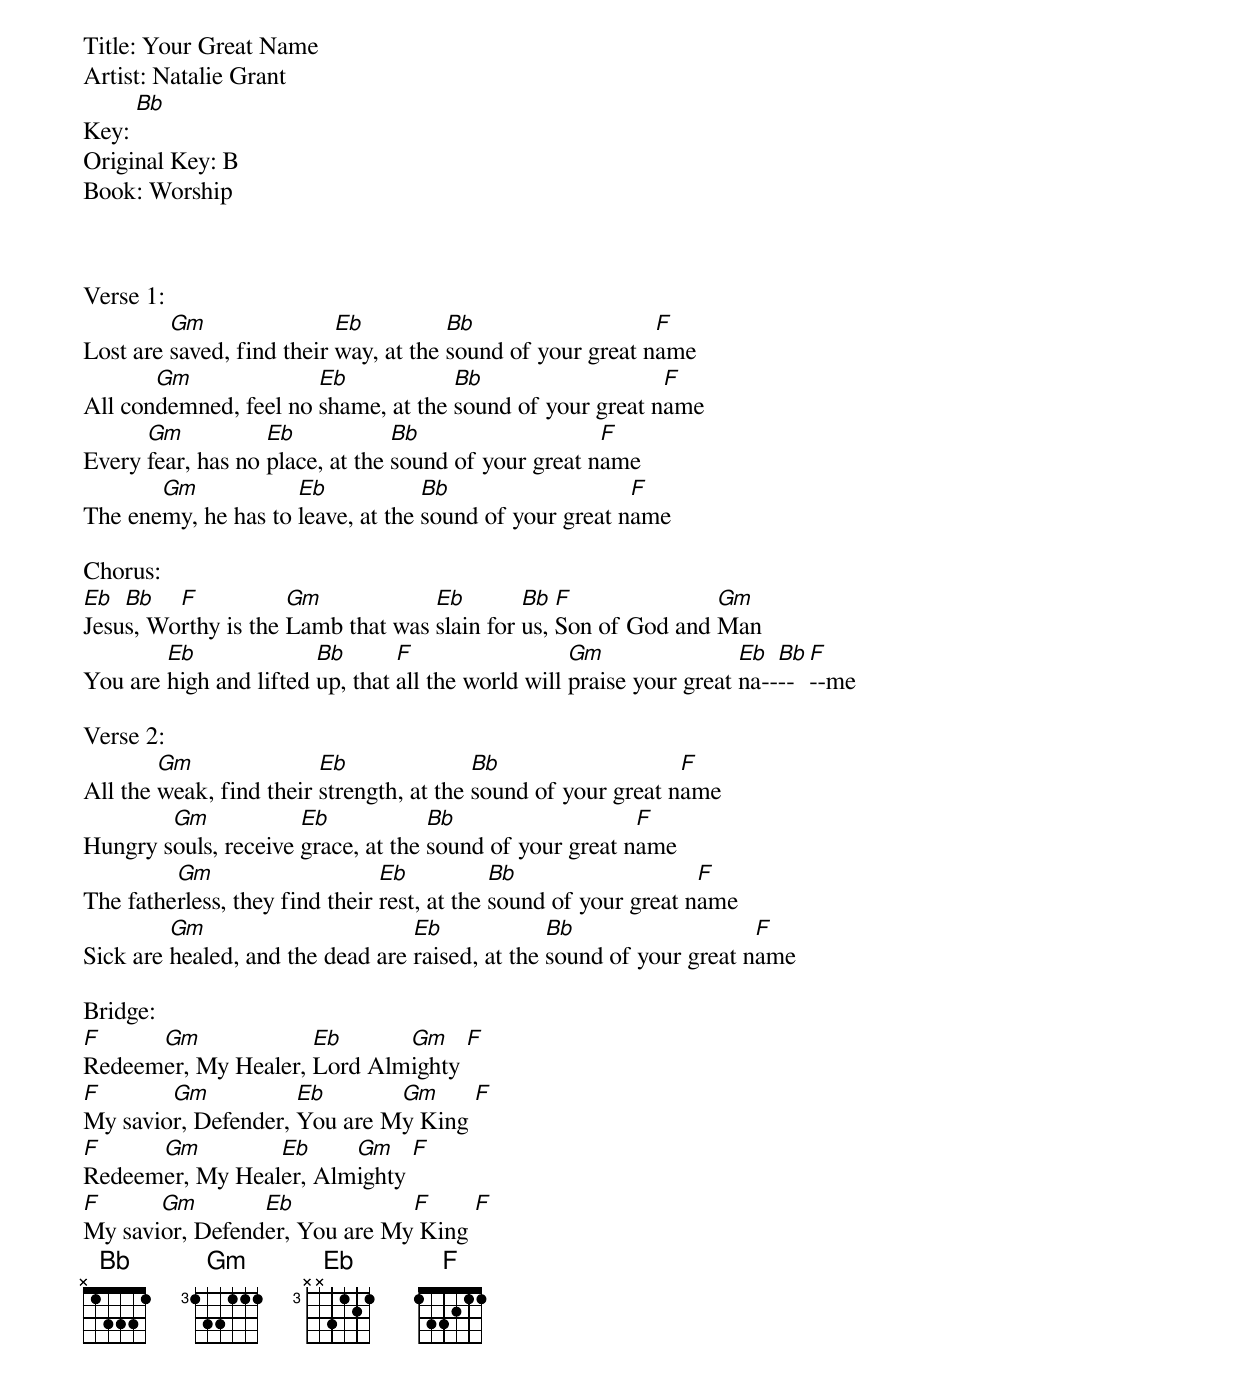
Title: Your Great Name
Artist: Natalie Grant
Key: [Bb]
Original Key: B
Book: Worship



Verse 1:
Lost are [Gm]saved, find their [Eb]way, at the [Bb]sound of your great n[F]ame
All con[Gm]demned, feel no [Eb]shame, at the [Bb]sound of your great n[F]ame
Every [Gm]fear, has no [Eb]place, at the [Bb]sound of your great n[F]ame
The ene[Gm]my, he has to [Eb]leave, at the [Bb]sound of your great n[F]ame

Chorus:
[Eb]Jesu[Bb]s, Wo[F]rthy is the [Gm]Lamb that was [Eb]slain for [Bb]us, [F]Son of God and [Gm]Man
You are [Eb]high and lifted [Bb]up, that [F]all the world will [Gm]praise your great [Eb]na--[Bb]--[F]--me

Verse 2:
All the [Gm]weak, find their [Eb]strength, at the [Bb]sound of your great n[F]ame
Hungry s[Gm]ouls, receive [Eb]grace, at the [Bb]sound of your great n[F]ame
The fathe[Gm]rless, they find their [Eb]rest, at the [Bb]sound of your great n[F]ame
Sick are [Gm]healed, and the dead are [Eb]raised, at the [Bb]sound of your great n[F]ame

Bridge:
[F]Redeem[Gm]er, My Healer, [Eb]Lord Alm[Gm]ighty [F]
[F]My savio[Gm]r, Defender, [Eb]You are M[Gm]y King [F]
[F]Redeem[Gm]er, My Heal[Eb]er, Alm[Gm]ighty [F]
[F]My savi[Gm]or, Defend[Eb]er, You are My[F] King [F]
